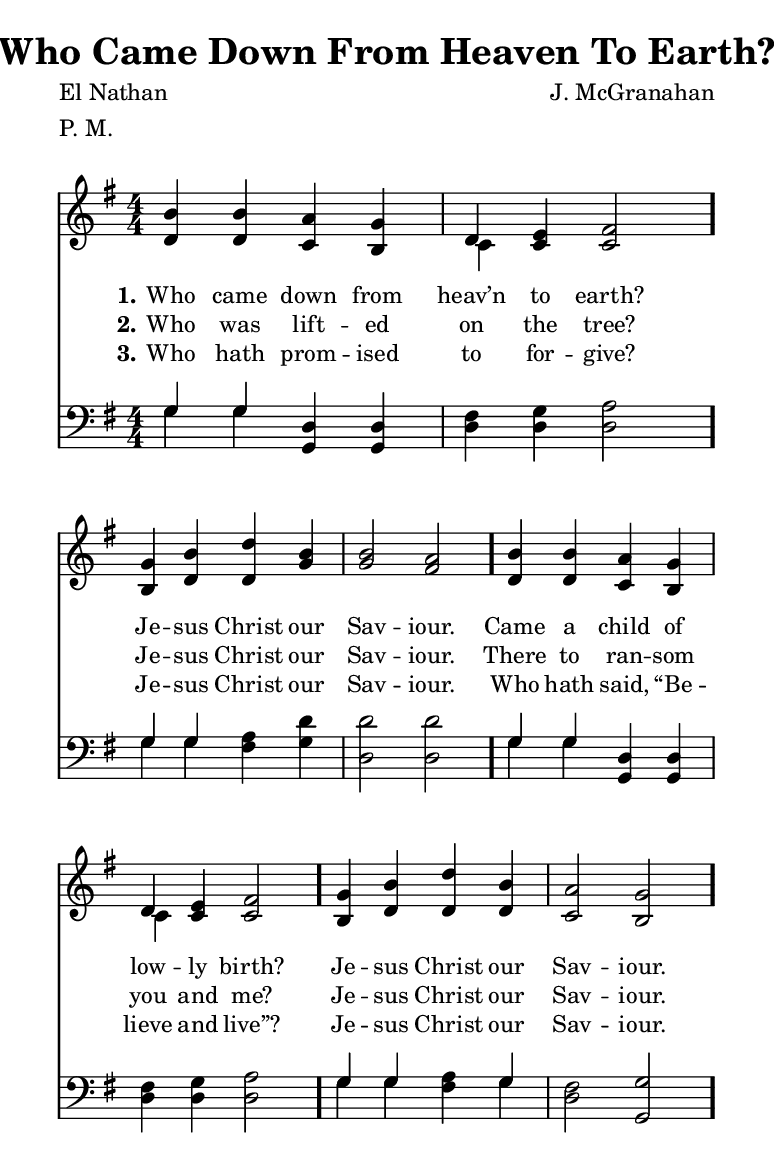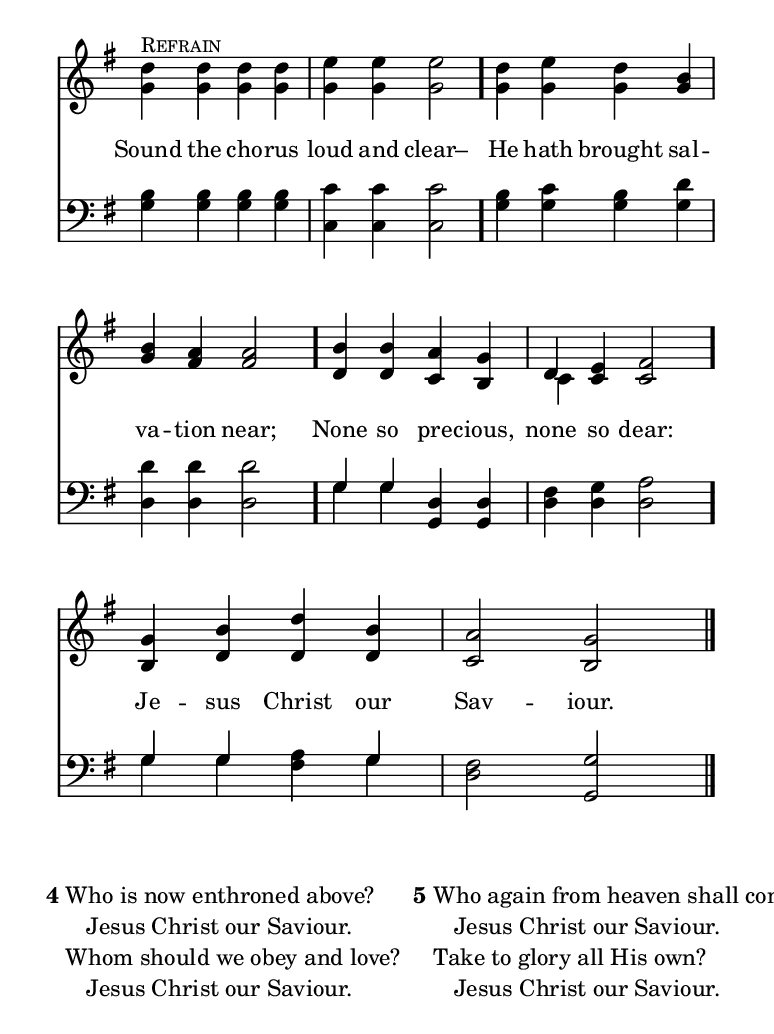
\include "common/global.ily"
\paper {
  \include "common/paper.ily"
  system-count = #(cond (is-eogsized 4) (#t #f))
}

\header{
  hymnnumber = "368"
  title = "Who Came Down From Heaven To Earth?"
  tunename = ""
  meter = "P. M."
  poet = "El Nathan"
  composer = "J. McGranahan"
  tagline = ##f
}

global = {
  \include "common/overrides.ily"
  \override Staff.TimeSignature.style = #'numbered
  \time 4/4
  \override Score.MetronomeMark.transparent = ##t % hide all fermata changes too
  \tempo 4=100
  \key g \major
  \autoBeamOff
}

notesSoprano = {
\global
\relative c'' {

  b4 b a g | d e fis2 |
  g4 b d b | b2 a |
  b4 b a g | d e fis2 |
  g4 b d b | a2 g |

  d'4^\markup { \small \caps "Refrain" } d d d | e e e2 |
  d4 e d b | b a a2 |
  b4 b a g | d e fis2 |
  g4 b d b | a2 g |

  \bar "|."

}
}

notesAlto = {
\global
\relative e' {

  d4 d c b | c c c2 |
  b4 d d g | g2 fis |
  d4 d c b | c c c2 |
  b4 d d d | c2 b |

  g'4 g g g | g g g2 |
  g4 g g g | g fis fis2 |
  d4 d c b | c c c2 |
  b4 d d d | c2 b |

}
}

notesTenor = {
\global
\relative a {

  g4 g d d | fis g a2 |
  g4 g a d | d2 d |
  g,4 g d d | fis g a2 |
  g4 g a g | fis2 g |

  b4 b b b | c c c2 |
  b4 c b d | d d d2 |
  g,4 g d d | fis g a2 |
  g4 g a g | fis2 g |

}
}

notesBass = {
\global
\relative f {

  g4 g g, g | d' d d2 |
  g4 g fis g | d2 d |
  g4 g g, g | d' d d2 |
  g4 g fis g | d2 g, |

  g'4 g g g | c, c c2 |
  g'4 g g g | d d d2 |
  g4 g g, g | d' d d2 |
  g4 g fis g | d2 g, |

}
}

Refrain = \lyricmode {

Sound the cho -- rus loud and clear– \bar "."
He hath brought sal -- va -- tion near; \bar "."
None so pre -- cious, none so dear: \bar "."
Je -- sus Christ our Sav -- iour. \bar "."

}

wordsA = \lyricmode {
\set stanza = "1."

Who came down from heav’n to earth? \bar "."
Je -- sus Christ our Sav -- iour. \bar "."
Came a child of low -- ly birth? \bar "."
Je -- sus Christ our Sav -- iour. \bar "."

}

wordsB = \lyricmode {
\set stanza = "2."

Who was lift -- ed on the tree?
Je -- sus Christ our Sav -- iour.
There to ran -- som you and me?
Je -- sus Christ our Sav -- iour.

\Refrain

}

wordsC = \lyricmode {
\set stanza = "3."

Who hath prom -- ised to for -- give? % original has "promed"
Je -- sus Christ our Sav -- iour.
Who hath said, “Be -- lieve and live”?
Je -- sus Christ our Sav -- iour.

}

wordsD = \markuplist {

\line { Who is now enthroned above? }
\line { { \hspace #2 } Jesus Christ our Saviour. }
\line { Whom should we obey and love? }
\line { { \hspace #2 } Jesus Christ our Saviour. }

}

wordsE = \markuplist {

\line { Who again from heaven shall come? }
\line { { \hspace #2 } Jesus Christ our Saviour. }
\line { Take to glory all His own? }
\line { { \hspace #2 } Jesus Christ our Saviour. }

}

\score {
  \context ChoirStaff <<
    \context Staff = upper <<
      \set Staff.autoBeaming = ##f
      \set ChoirStaff.systemStartDelimiter = #'SystemStartBar
      \set ChoirStaff.printPartCombineTexts = ##f
      \partcombine #'(2 . 9) \notesSoprano \notesAlto
      \context NullVoice = sopranos { \voiceOne << \notesSoprano >> }
      \context NullVoice = altos { \voiceTwo << \notesAlto >> }
      \context Lyrics = one   \lyricsto sopranos \wordsA
      \context Lyrics = two   \lyricsto sopranos \wordsB
      \context Lyrics = three \lyricsto sopranos \wordsC
    >>
    \context Staff = men <<
      \set Staff.autoBeaming = ##f
      \clef bass
      \set ChoirStaff.printPartCombineTexts = ##f
      \partcombine #'(2 . 9) \notesTenor \notesBass
      \context NullVoice = tenors { \voiceOne << \notesTenor >> }
      \context NullVoice = basses { \voiceTwo << \notesBass >> }
    >>
  >>
  \layout {
    \include "common/layout.ily"
  }
  \midi{
    \include "common/midi.ily"
  }
}

\markup { \fill-line {
  \hspace #0.1
  \line{ \bold 4 \column { \wordsD } }
  \hspace #0.1
  \line{ \bold 5 \column { \wordsE } }
  \hspace #0.1
} }

\version "2.19.49"  % necessary for upgrading to future LilyPond versions.

% vi:set et ts=2 sw=2 ai nocindent syntax=lilypond:
